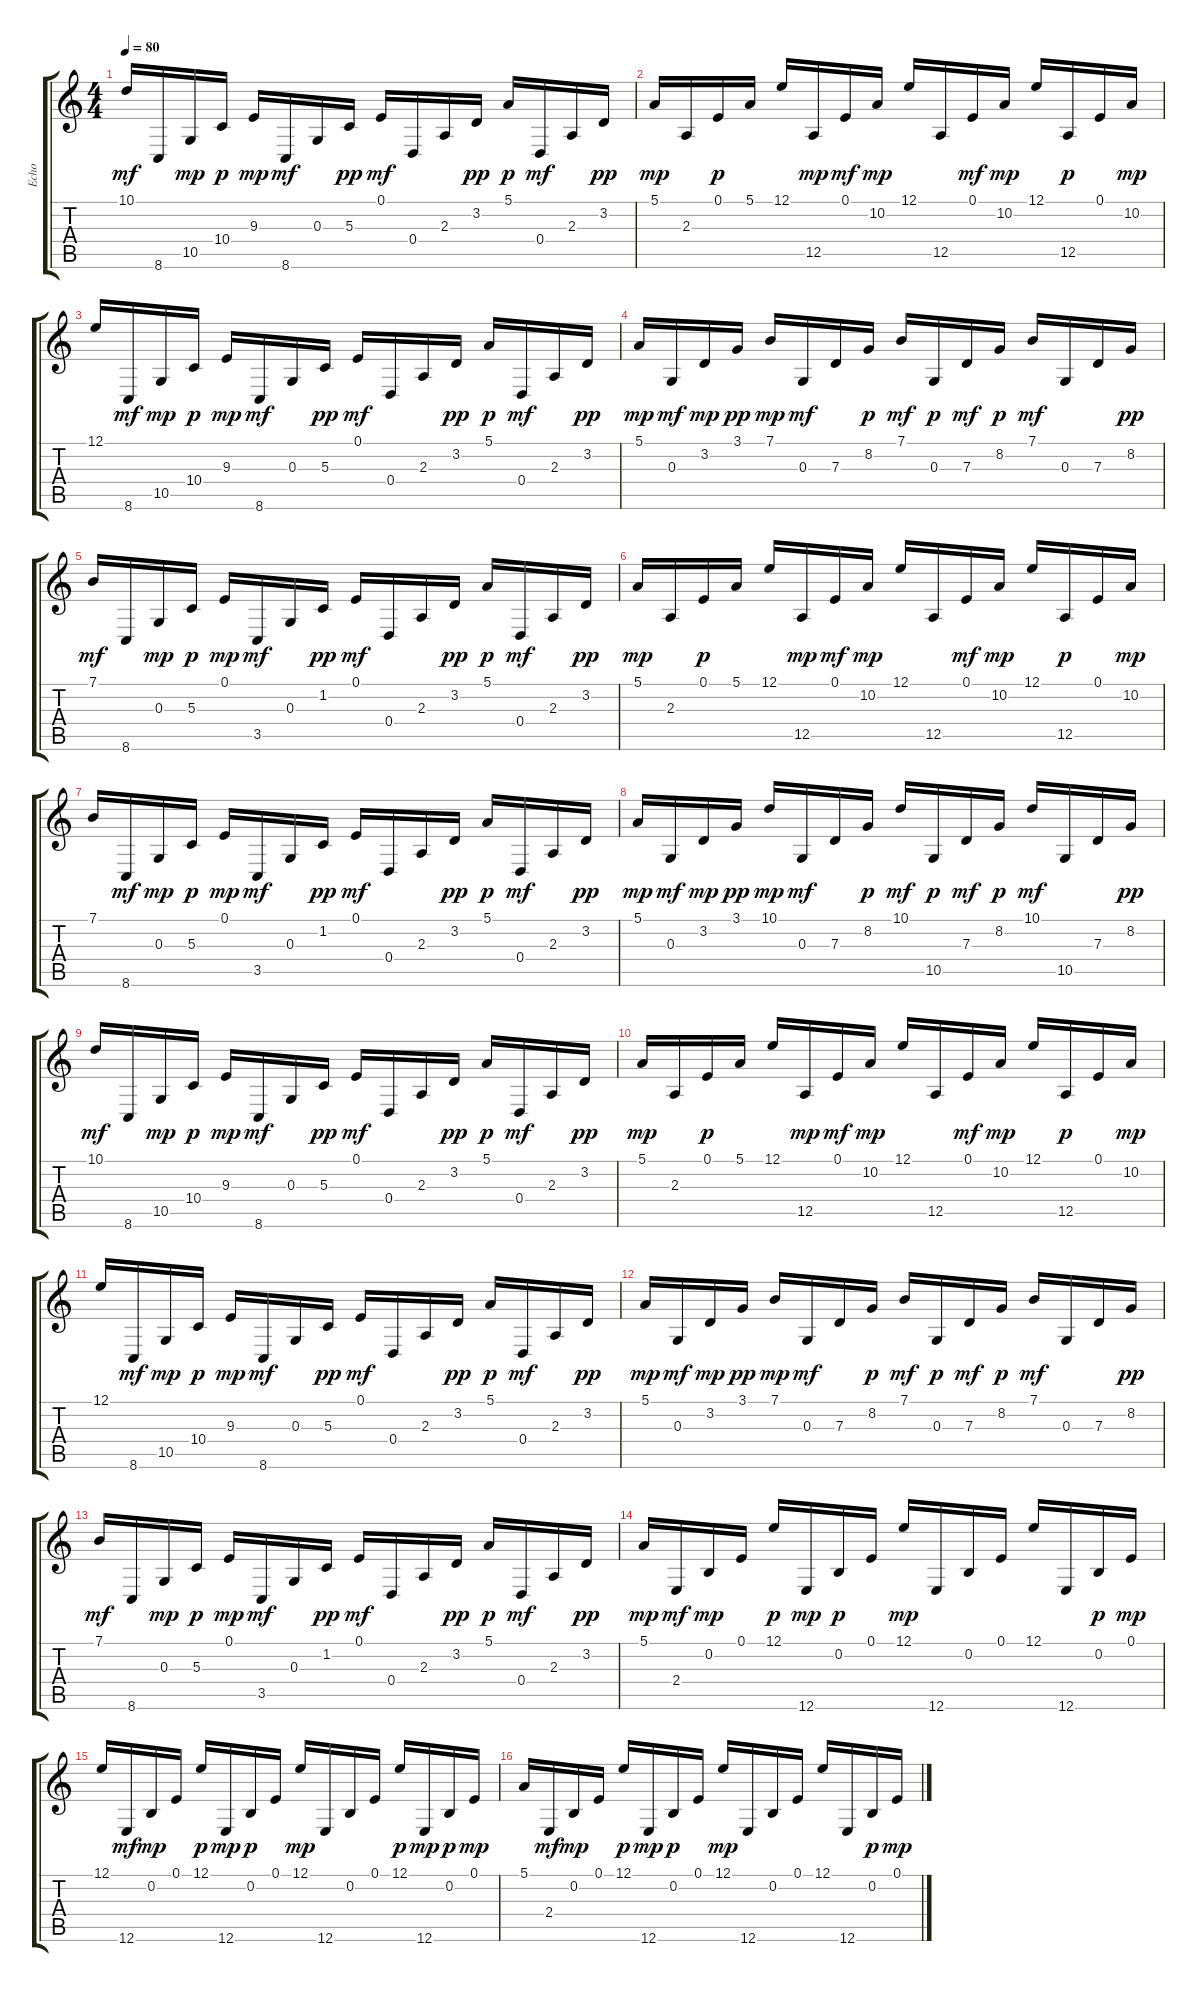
\track ("Echo" "Echo") {instrument pad8sweep}
\staff {score tabs}
\tuning (E4 B3 G3 D3 A2 E2) {hide}
\ts (4 4)
\tempo 80
\clef g2
\ks c
10.1.16{dy mf} 8.6.16 10.5.16{dy mp} 10.4.16{dy p} 9.3.16{dy mp} 8.6.16{dy mf} 0.3.16 5.3.16{dy pp} 0.1.16{dy mf} 0.4.16 2.3.16 3.2.16{dy pp} 5.1.16{dy p} 0.4.16{dy mf} 2.3.16 3.2.16{dy pp} |
5.1.16{dy mp} 2.3.16 0.1.16{dy p} 5.1.16 12.1.16 12.5.16{dy mp} 0.1.16{dy mf} 10.2.16{dy mp} 12.1.16 12.5.16 0.1.16{dy mf} 10.2.16{dy mp} 12.1.16 12.5.16{dy p} 0.1.16 10.2.16{dy mp} |
12.1.16 8.6.16{dy mf} 10.5.16{dy mp} 10.4.16{dy p} 9.3.16{dy mp} 8.6.16{dy mf} 0.3.16 5.3.16{dy pp} 0.1.16{dy mf} 0.4.16 2.3.16 3.2.16{dy pp} 5.1.16{dy p} 0.4.16{dy mf} 2.3.16 3.2.16{dy pp} |
5.1.16{dy mp} 0.3.16{dy mf} 3.2.16{dy mp} 3.1.16{dy pp} 7.1.16{dy mp} 0.3.16{dy mf} 7.3.16 8.2.16{dy p} 7.1.16{dy mf} 0.3.16{dy p} 7.3.16{dy mf} 8.2.16{dy p} 7.1.16{dy mf} 0.3.16 7.3.16 8.2.16{dy pp} |
7.1.16{dy mf} 8.6.16 0.3.16{dy mp} 5.3.16{dy p} 0.1.16{dy mp} 3.5.16{dy mf} 0.3.16 1.2.16{dy pp} 0.1.16{dy mf} 0.4.16 2.3.16 3.2.16{dy pp} 5.1.16{dy p} 0.4.16{dy mf} 2.3.16 3.2.16{dy pp} |
5.1.16{dy mp} 2.3.16 0.1.16{dy p} 5.1.16 12.1.16 12.5.16{dy mp} 0.1.16{dy mf} 10.2.16{dy mp} 12.1.16 12.5.16 0.1.16{dy mf} 10.2.16{dy mp} 12.1.16 12.5.16{dy p} 0.1.16 10.2.16{dy mp} |
7.1.16 8.6.16{dy mf} 0.3.16{dy mp} 5.3.16{dy p} 0.1.16{dy mp} 3.5.16{dy mf} 0.3.16 1.2.16{dy pp} 0.1.16{dy mf} 0.4.16 2.3.16 3.2.16{dy pp} 5.1.16{dy p} 0.4.16{dy mf} 2.3.16 3.2.16{dy pp} |
5.1.16{dy mp} 0.3.16{dy mf} 3.2.16{dy mp} 3.1.16{dy pp} 10.1.16{dy mp} 0.3.16{dy mf} 7.3.16 8.2.16{dy p} 10.1.16{dy mf} 10.5.16{dy p} 7.3.16{dy mf} 8.2.16{dy p} 10.1.16{dy mf} 10.5.16 7.3.16 8.2.16{dy pp} |
10.1.16{dy mf} 8.6.16 10.5.16{dy mp} 10.4.16{dy p} 9.3.16{dy mp} 8.6.16{dy mf} 0.3.16 5.3.16{dy pp} 0.1.16{dy mf} 0.4.16 2.3.16 3.2.16{dy pp} 5.1.16{dy p} 0.4.16{dy mf} 2.3.16 3.2.16{dy pp} |
5.1.16{dy mp} 2.3.16 0.1.16{dy p} 5.1.16 12.1.16 12.5.16{dy mp} 0.1.16{dy mf} 10.2.16{dy mp} 12.1.16 12.5.16 0.1.16{dy mf} 10.2.16{dy mp} 12.1.16 12.5.16{dy p} 0.1.16 10.2.16{dy mp} |
12.1.16 8.6.16{dy mf} 10.5.16{dy mp} 10.4.16{dy p} 9.3.16{dy mp} 8.6.16{dy mf} 0.3.16 5.3.16{dy pp} 0.1.16{dy mf} 0.4.16 2.3.16 3.2.16{dy pp} 5.1.16{dy p} 0.4.16{dy mf} 2.3.16 3.2.16{dy pp} |
5.1.16{dy mp} 0.3.16{dy mf} 3.2.16{dy mp} 3.1.16{dy pp} 7.1.16{dy mp} 0.3.16{dy mf} 7.3.16 8.2.16{dy p} 7.1.16{dy mf} 0.3.16{dy p} 7.3.16{dy mf} 8.2.16{dy p} 7.1.16{dy mf} 0.3.16 7.3.16 8.2.16{dy pp} |
7.1.16{dy mf} 8.6.16 0.3.16{dy mp} 5.3.16{dy p} 0.1.16{dy mp} 3.5.16{dy mf} 0.3.16 1.2.16{dy pp} 0.1.16{dy mf} 0.4.16 2.3.16 3.2.16{dy pp} 5.1.16{dy p} 0.4.16{dy mf} 2.3.16 3.2.16{dy pp} |
5.1.16{dy mp} 2.4.16{dy mf} 0.2.16{dy mp} 0.1.16{volume 12} 12.1.16{dy p volume 12} 12.6.16{dy mp} 0.2.16{dy p volume 11} 0.1.16 12.1.16{dy mp volume 11} 12.6.16{volume 11} 0.2.16{volume 11} 0.1.16{volume 10} 12.1.16{volume 10} 12.6.16{volume 10} 0.2.16{dy p volume 10} 0.1.16{dy mp volume 10} |
12.1.16{volume 9} 12.6.16{dy mf volume 9} 0.2.16{dy mp volume 9} 0.1.16{volume 8} 12.1.16{dy p volume 8} 12.6.16{dy mp volume 8} 0.2.16{dy p volume 8} 0.1.16{volume 7} 12.1.16{dy mp volume 7} 12.6.16{volume 6} 0.2.16{volume 6} 0.1.16{volume 6} 12.1.16{dy p volume 6} 12.6.16{dy mp volume 5} 0.2.16{dy p volume 5} 0.1.16{dy mp volume 5} |
5.1.16{volume 5} 2.4.16{dy mf volume 4} 0.2.16{dy mp volume 4} 0.1.16{volume 4} 12.1.16{dy p volume 4} 12.6.16{dy mp volume 4} 0.2.16{dy p volume 3} 0.1.16{volume 3} 12.1.16{dy mp volume 3} 12.6.16{volume 2} 0.2.16{volume 2} 0.1.16{volume 2} 12.1.16{volume 2} 12.6.16{volume 2} 0.2.16{dy p volume 2} 0.1.16{dy mp volume 2}
